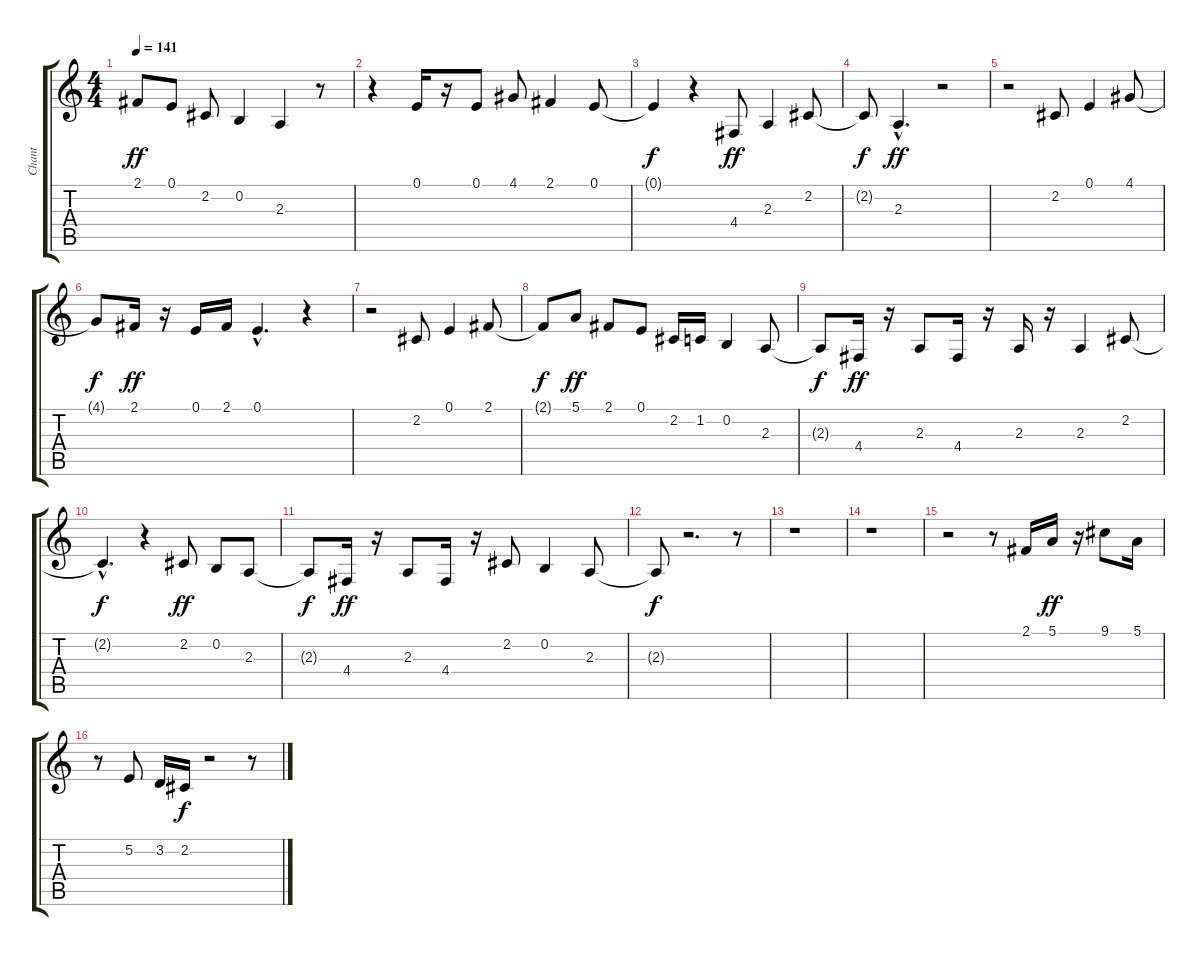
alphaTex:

\track ("Chant" "Chant") {instrument tenorsax}
\staff {score tabs}
\tuning (E4 B3 G3 D3 A2 E2) {hide}
\ts (4 4)
\tempo 141
\clef g2
\ks c
2.1.8{dy ff} 0.1.8 2.2.8 0.2.4 2.3.4 r.8 |
r.4 0.1.16 r.16 0.1.8 4.1.8 2.1.4 0.1.8 |
0.1{t}.4{dy f} r.4 4.4.8{dy ff} 2.3.4 2.2.8 |
2.2{t}.8{dy f} 2.3{hac}.4{d dy ff} r.2 |
r.2 2.2.8 0.1.4 4.1.8 |
4.1{t}.8{dy f} 2.1.16{dy ff} r.16 0.1.16 2.1.16 0.1{hac}.4{d} r.4 |
r.2 2.2.8 0.1.4 2.1.8 |
2.1{t}.8{dy f} 5.1.8{dy ff} 2.1.8 0.1.8 2.2.16 1.2.16 0.2.4 2.3.8 |
2.3{t}.8{dy f} 4.4.16{dy ff} r.16 2.3.8 4.4.16 r.16 2.3.16 r.16 2.3.4 2.2.8 |
2.2{hac t}.4{d dy f} r.4 2.2.8{dy ff} 0.2.8 2.3.8 |
2.3{t}.8{dy f} 4.4.16{dy ff} r.16 2.3.8 4.4.16 r.16 2.2.8 0.2.4 2.3.8 |
2.3{t}.8{dy f} r.2{d} r.8 |
r.1 |
r.1 |
r.2 r.8 2.1.16 5.1.16{dy ff} r.16 9.1.8 5.1.16 |
r.8 5.2.8 3.2.16 2.2.16{dy f} r.2 r.8
